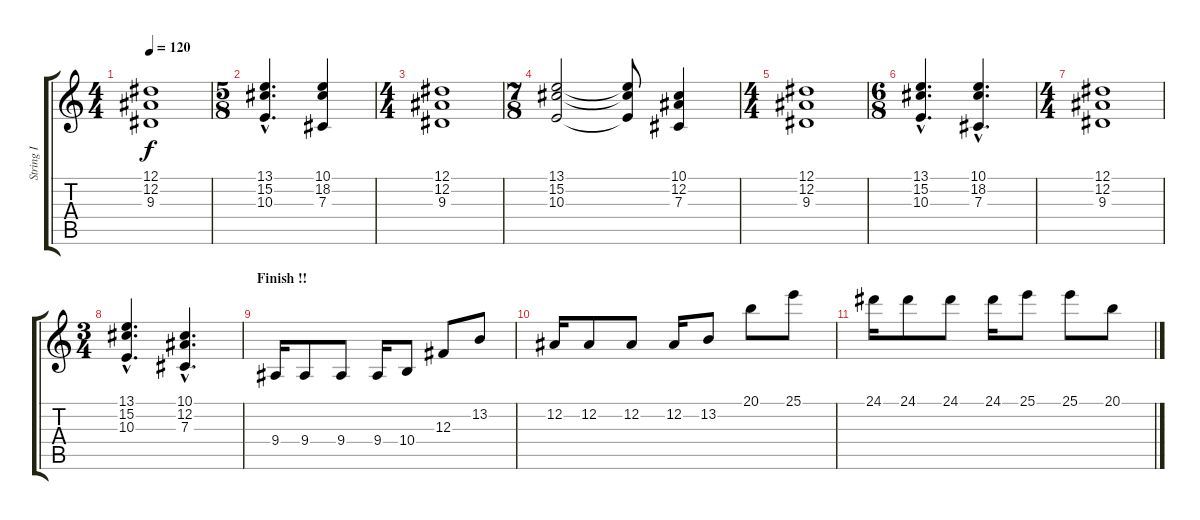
\track ("String I" "String I") {instrument stringensemble1}
\staff {score tabs}
\tuning (Eb4 Bb3 Gb3 Db3 Ab2 Eb2) {hide}
\ts (4 4)
\tempo 120
\clef g2
\ks c
(12.1 12.2 9.3).1{dy f instrument stringensemble1} |
\ts (5 8)
(13.1{hac} 15.2{hac} 10.3{hac}).4{d} (10.1 18.2 7.3).4 |
\ts (4 4)
(12.1 12.2 9.3).1 |
\ts (7 8)
(13.1 15.2 10.3).2 (13.1{t} 15.2{t} 10.3{t}).8 (10.1 12.2 7.3).4 |
\ts (4 4)
(12.1 12.2 9.3).1{instrument stringensemble1} |
\ts (6 8)
(13.1{hac} 15.2{hac} 10.3{hac}).4{d} (10.1{hac} 18.2{hac} 7.3{hac}).4{d} |
\ts (4 4)
(12.1 12.2 9.3).1 |
\ts (3 4)
(13.1{hac} 15.2{hac} 10.3{hac}).4{d} (10.1{hac} 12.2{hac} 7.3{hac}).4{d} |
\section ("" "Finish !!")
9.4.16 9.4.8 9.4.8 9.4.16 10.4.8 12.3.8 13.2.8 |
12.2.16 12.2.8 12.2.8 12.2.16 13.2.8 20.1.8 25.1.8 |
24.1.16 24.1.8 24.1.8 24.1.16 25.1.8 25.1.8 20.1.8
